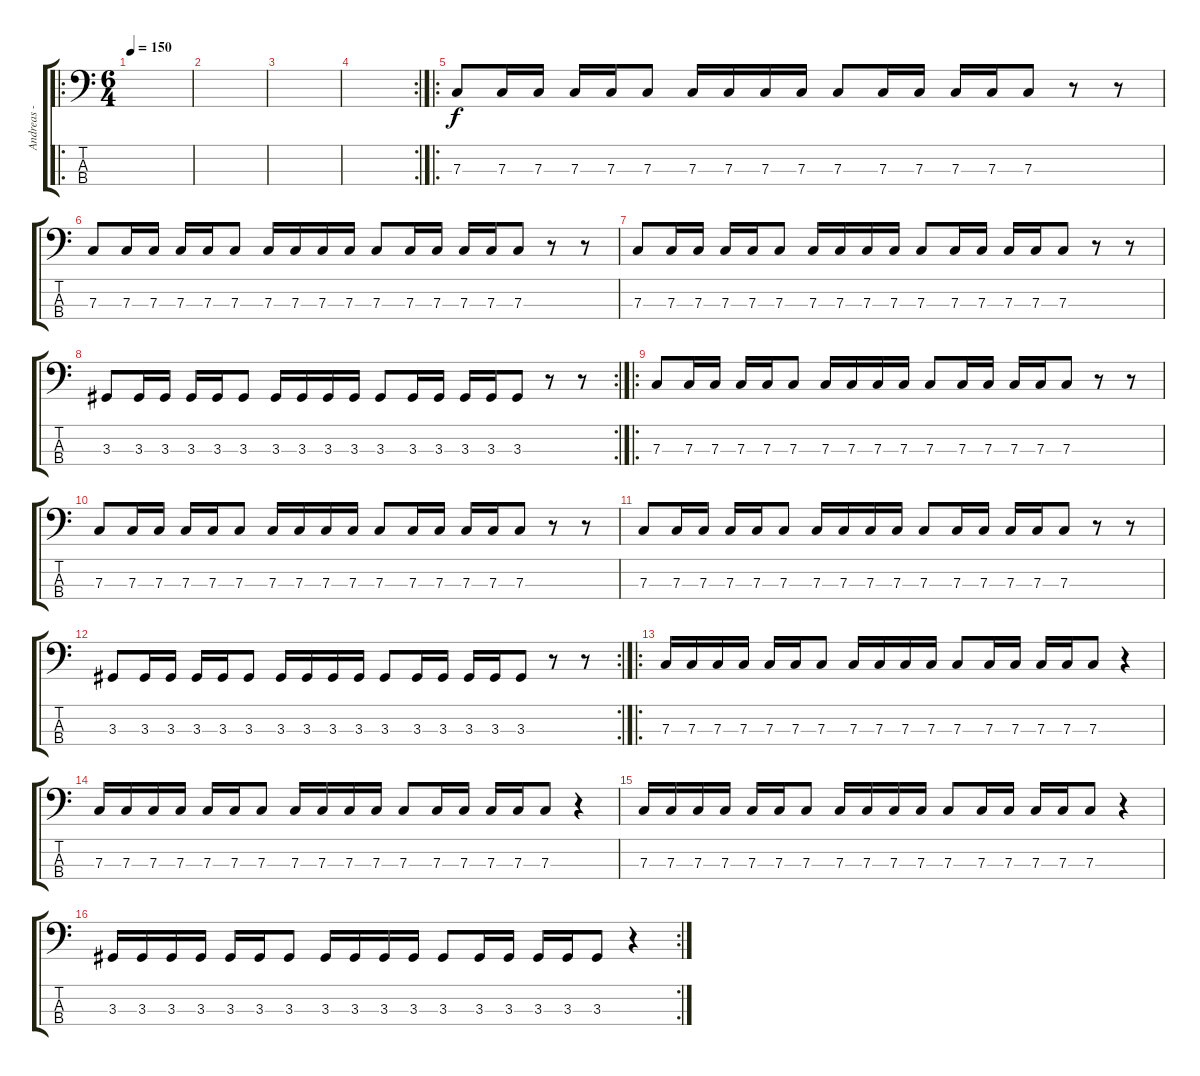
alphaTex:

\track ("Andreas - bs" "Andreas - ") {instrument electricbasspick}
\staff {score tabs}
\tuning (Eb2 Bb1 F1 C1) {hide}
\ro
\ts (6 4)
\tempo 150
\clef f4
\ks c
|
|
|
\rc 2
|
\ro
7.3.8 7.3.16 7.3.16 7.3.16 7.3.16 7.3.8 7.3.16 7.3.16 7.3.16 7.3.16 7.3.8 7.3.16 7.3.16 7.3.16 7.3.16 7.3.8 r.8 r.8 |
7.3.8 7.3.16 7.3.16 7.3.16 7.3.16 7.3.8 7.3.16 7.3.16 7.3.16 7.3.16 7.3.8 7.3.16 7.3.16 7.3.16 7.3.16 7.3.8 r.8 r.8 |
7.3.8 7.3.16 7.3.16 7.3.16 7.3.16 7.3.8 7.3.16 7.3.16 7.3.16 7.3.16 7.3.8 7.3.16 7.3.16 7.3.16 7.3.16 7.3.8 r.8 r.8 |
\rc 2
3.3.8 3.3.16 3.3.16 3.3.16 3.3.16 3.3.8 3.3.16 3.3.16 3.3.16 3.3.16 3.3.8 3.3.16 3.3.16 3.3.16 3.3.16 3.3.8 r.8 r.8 |
\ro
7.3.8 7.3.16 7.3.16 7.3.16 7.3.16 7.3.8 7.3.16 7.3.16 7.3.16 7.3.16 7.3.8 7.3.16 7.3.16 7.3.16 7.3.16 7.3.8 r.8 r.8 |
7.3.8 7.3.16 7.3.16 7.3.16 7.3.16 7.3.8 7.3.16 7.3.16 7.3.16 7.3.16 7.3.8 7.3.16 7.3.16 7.3.16 7.3.16 7.3.8 r.8 r.8 |
7.3.8 7.3.16 7.3.16 7.3.16 7.3.16 7.3.8 7.3.16 7.3.16 7.3.16 7.3.16 7.3.8 7.3.16 7.3.16 7.3.16 7.3.16 7.3.8 r.8 r.8 |
\rc 2
3.3.8 3.3.16 3.3.16 3.3.16 3.3.16 3.3.8 3.3.16 3.3.16 3.3.16 3.3.16 3.3.8 3.3.16 3.3.16 3.3.16 3.3.16 3.3.8 r.8 r.8 |
\ro
7.3.16 7.3.16 7.3.16 7.3.16 7.3.16 7.3.16 7.3.8 7.3.16 7.3.16 7.3.16 7.3.16 7.3.8 7.3.16 7.3.16 7.3.16 7.3.16 7.3.8 r.4 |
7.3.16 7.3.16 7.3.16 7.3.16 7.3.16 7.3.16 7.3.8 7.3.16 7.3.16 7.3.16 7.3.16 7.3.8 7.3.16 7.3.16 7.3.16 7.3.16 7.3.8 r.4 |
7.3.16 7.3.16 7.3.16 7.3.16 7.3.16 7.3.16 7.3.8 7.3.16 7.3.16 7.3.16 7.3.16 7.3.8 7.3.16 7.3.16 7.3.16 7.3.16 7.3.8 r.4 |
\rc 2
3.3.16 3.3.16 3.3.16 3.3.16 3.3.16 3.3.16 3.3.8 3.3.16 3.3.16 3.3.16 3.3.16 3.3.8 3.3.16 3.3.16 3.3.16 3.3.16 3.3.8 r.4
